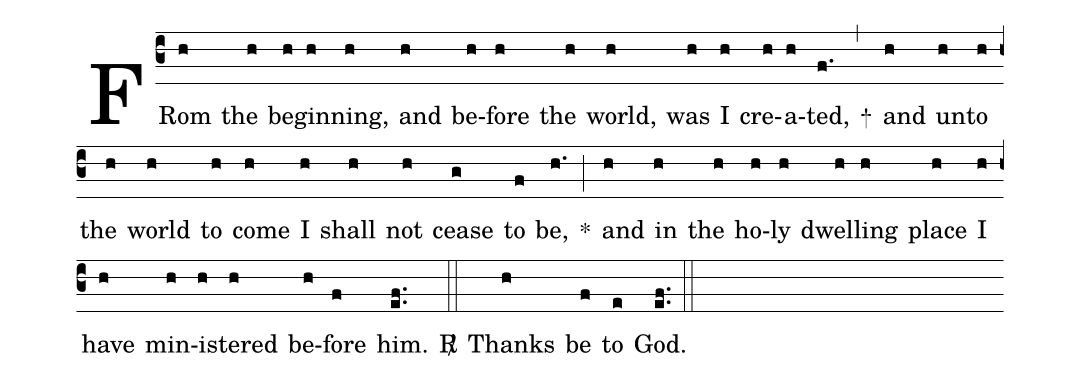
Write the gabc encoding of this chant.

%%
(c3) FRom(h) the(h) be(h)gin(h)ning,(h) and(h) be(h)fore(h) the(h) world,(h) was(h) I(h) cre(h)a(h)ted,(f.) +(,) and(h) un(h)to(h) the(h) world(h) to(h) come(h) I(h) shall(h) not(h) cease(g) to(f) be,(h.) *(;) and(h) in(h) the(h) ho(h)ly(h) dwel(h)ling(h) place(h) I(h) have(h) min(h)is(h)tered(h) be(h)fore(f) him.(ef..) <sp>R/</sp>(::) Thanks(h) be(f) to(e) God.(ef..) (::)
